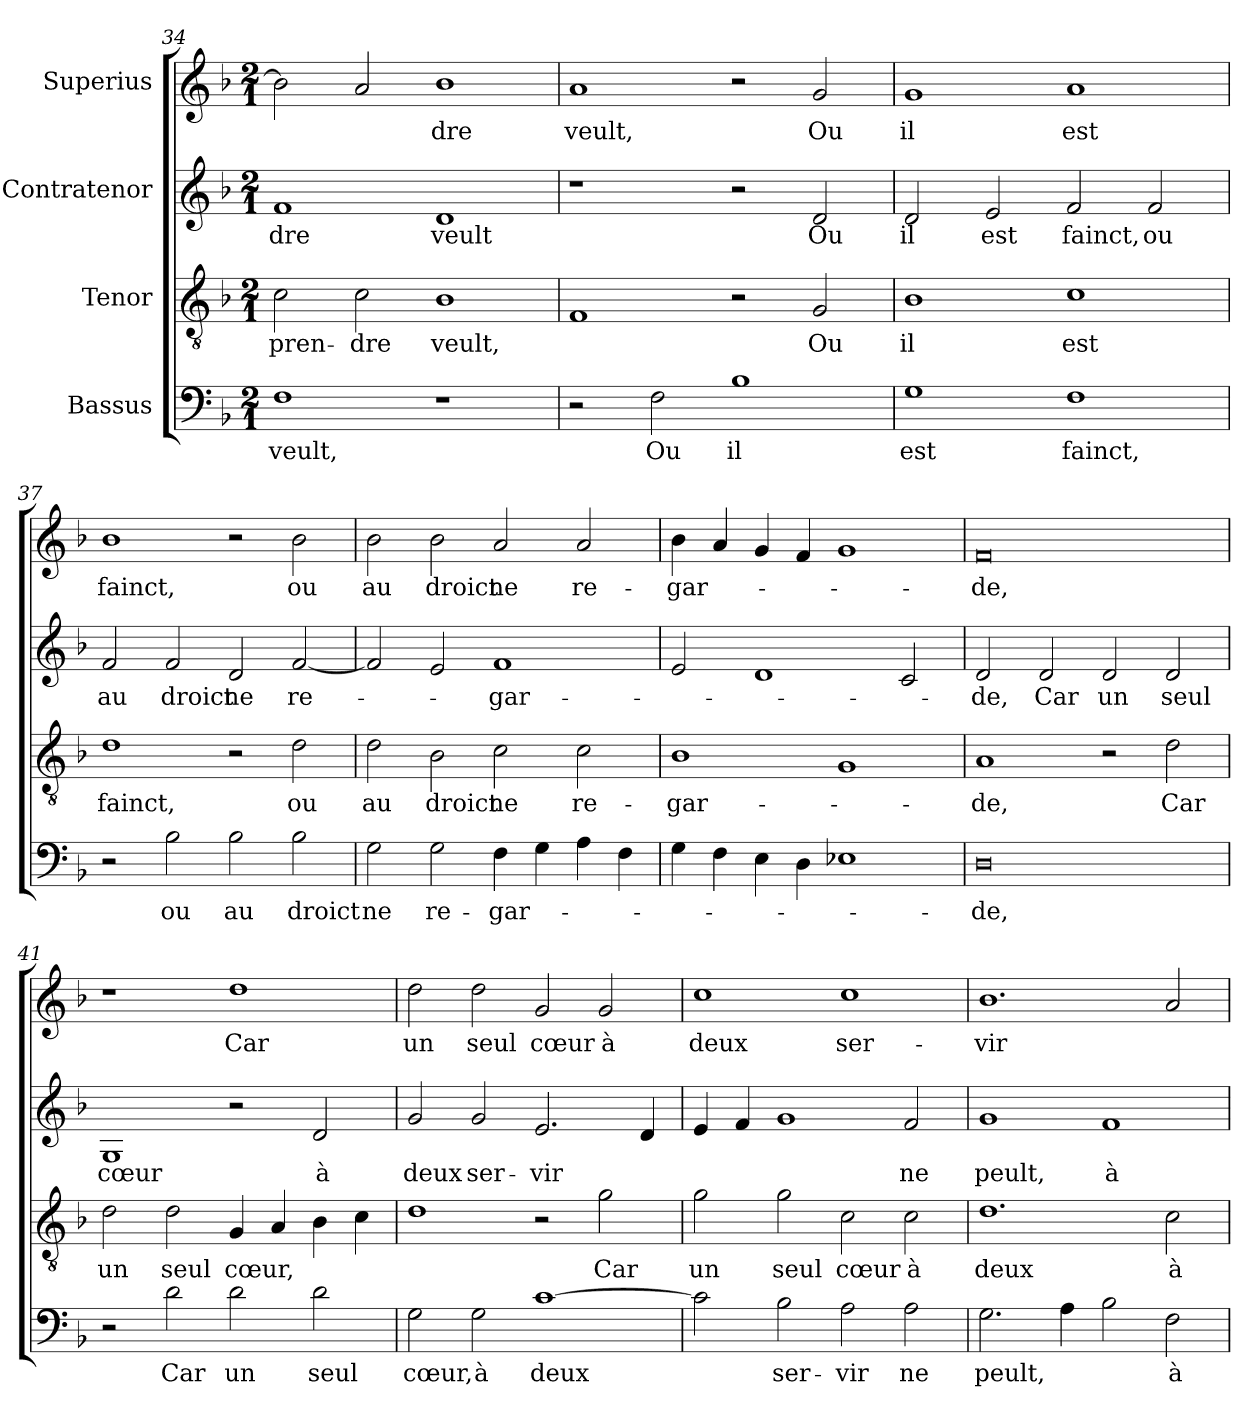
**kern	**text	**kern	**text	**kern	**text	**kern	**text
*part4	*part4	*part3	*part3	*part2	*part2	*part1	*part1
*staff4	*staff4	*staff3	*staff3	*staff2	*staff2	*staff1	*staff1
*I" Bassus	*	*I"Tenor	*	*I" Contratenor	*	*I" Superius	*
*clefF4	*	*clefGv2	*	*clefG2	*	*clefG2	*
*k[b-]	*	*k[b-]	*	*k[b-]	*	*k[b-]	*
*F:	*	*F:	*	*F:	*	*F:	*
*M2/1	*	*M2/1	*	*M2/1	*	*M2/1	*
=34	=34	=34	=34	=34	=34	=34	=34
1F\	veult,	2c\	pren-	1f/	-dre	2b-\]	.
.	.	2c\	-dre	.	.	2a/	.
1r	.	1B-\	veult,	1d/	veult	1b-\	-dre
!!LO:LB:g=z
=35	=35	=35	=35	=35	=35	=35	=35
2r	.	1F/	.	1r	.	1a/	veult,
2F\	Ou	.	.	.	.	.	.
1B-\	il	2r	.	2r	.	2r	.
.	.	2G/	Ou	2d/	Ou	2g/	Ou
=36	=36	=36	=36	=36	=36	=36	=36
1G\	est	1B-\	il	2d/	il	1g/	il
.	.	.	.	2e/	est	.	.
1F\	fainct,	1c\	est	2f/	fainct,	1a/	est
.	.	.	.	2f/	ou	.	.
=37	=37	=37	=37	=37	=37	=37	=37
2r	.	1d\	fainct,	2f/	au	1b-\	fainct,
2B-\	ou	.	.	2f/	droict	.	.
2B-\	au	2r	.	2d/	ne	2r	.
2B-\	droict	2d\	ou	[2f/	re-	2b-\	ou
=38	=38	=38	=38	=38	=38	=38	=38
2G\	ne	2d\	au	2f/]	.	2b-\	au
2G\	re-	2B-\	droict	2e/	.	2b-\	droict
4F\	-gar-	2c\	ne	1f/	-gar-	2a/	ne
4G\	.	.	.	.	.	.	.
4A\	.	2c\	re-	.	.	2a/	re-
4F\	.	.	.	.	.	.	.
=39	=39	=39	=39	=39	=39	=39	=39
4G\	.	1B-\	-gar-	2e/	.	4b-\	-gar-
4F\	.	.	.	.	.	4a/	.
4E\	.	.	.	1d/	.	4g/	.
4D\	.	.	.	.	.	4f/	.
1E-X\	.	1G/	.	.	.	1g/	.
.	.	.	.	2c/	.	.	.
!!LO:PB:g=z
=40	=40	=40	=40	=40	=40	=40	=40
0D\	-de,	1A/	-de,	2d/	-de,	0f/	-de,
.	.	.	.	2d/	Car	.	.
.	.	2r	.	2d/	un	.	.
.	.	2d\	Car	2d/	seul	.	.
=41	=41	=41	=41	=41	=41	=41	=41
2r	.	2d\	un	1G/	cœur	1r	.
2d\	Car	2d\	seul	.	.	.	.
2d\	un	4G/	cœur,	2r	.	1dd\	Car
.	.	4A/	.	.	.	.	.
2d\	seul	4B-\	.	2d/	à	.	.
.	.	4c\	.	.	.	.	.
=42	=42	=42	=42	=42	=42	=42	=42
2G\	cœur,	1d\	.	2g/	deux	2dd\	un
2G\	à	.	.	2g/	ser-	2dd\	seul
[1c\	deux	2r	.	2.e/	-vir	2g/	cœur
.	.	2g\	Car	.	.	2g/	à
.	.	.	.	4d/	.	.	.
=43	=43	=43	=43	=43	=43	=43	=43
2c\]	.	2g\	un	4e/	.	1cc\	deux
.	.	.	.	4f/	.	.	.
2B-\	ser-	2g\	seul	1g/	.	.	.
2A\	-vir	2c\	cœur	.	.	1cc\	ser-
2A\	ne	2c\	à	2f/	ne	.	.
=44	=44	=44	=44	=44	=44	=44	=44
2.G\	peult,	1.d\	deux	1g/	peult,	1.b-\	-vir
4A\	.	.	.	.	.	.	.
2B-\	.	.	.	1f/	à	.	.
2F\	à	2c\	à	.	.	2a/	.
=	=	=	=	=	=	=	=
*-	*-	*-	*-	*-	*-	*-	*-
